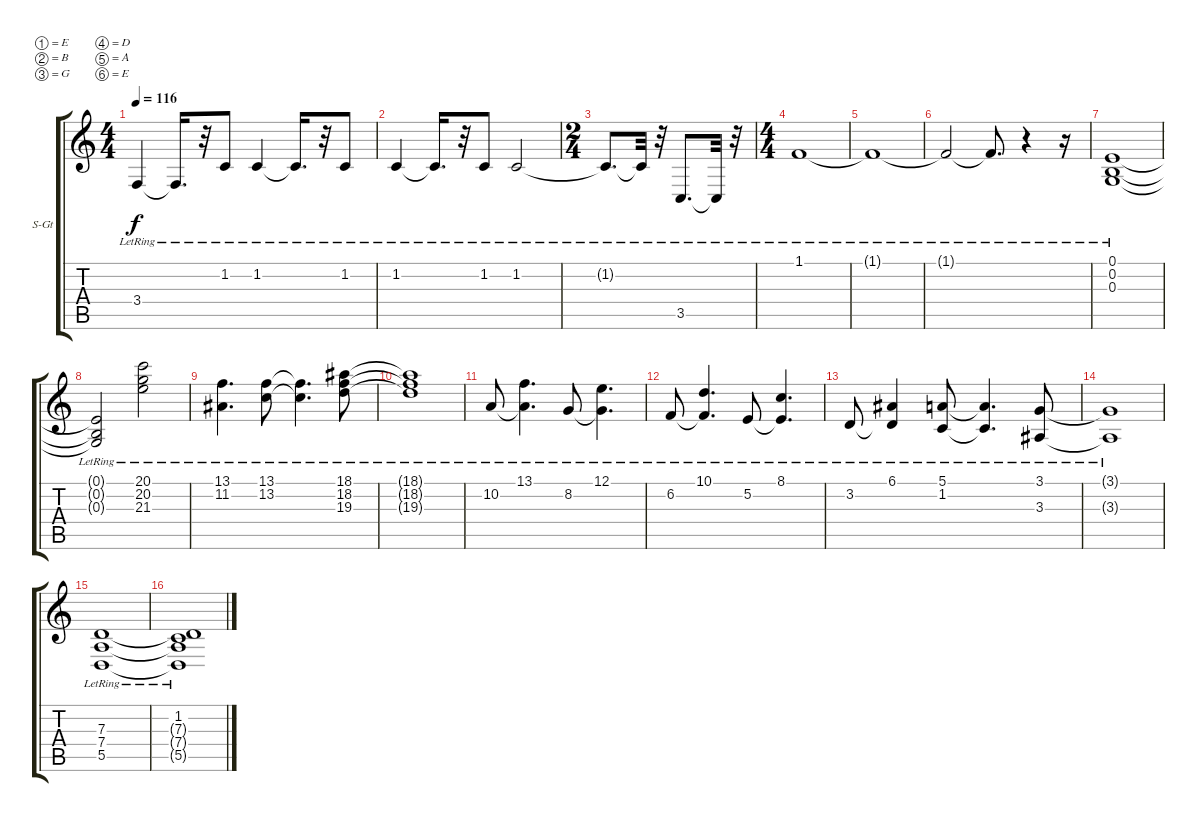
\bracketExtendMode groupsimilarinstruments
\firstSystemTrackNameOrientation horizontal
\otherSystemsTrackNameOrientation horizontal
\track ("piano bas" "S-Gt") {instrument acousticgrandpiano}
\staff {score tabs}
\tuning (E3 B2 G2 D2 A1 E1)
\displaytranspose 12
\ts (4 4)
\tempo 116
\clef g2
\ks c
3.4{lr}.4{dy f} 3.4{lr t}.16{d} r.32 1.2{lr}.8 1.2{lr}.4 1.2{lr t}.16{d} r.32 1.2{lr}.8 |
1.2{lr}.4 1.2{lr t}.16{d} r.32 1.2{lr}.8 1.2{lr}.2 |
\ts (2 4)
1.2{lr t}.8{d} 1.2{lr t}.32 r.32 3.5{lr}.8{d} 3.5{lr t}.32 r.32 |
\ts (4 4)
1.1{lr}.1 |
1.1{lr t}.1 |
1.1{lr t}.2 1.1{lr t}.8{d} r.4 r.16 |
(0.1{lr} 0.2{lr} 0.3{lr}).1 |
(0.1{lr t} 0.2{lr t} 0.3{lr t}).2 (20.1{lr} 20.2{lr} 21.3{lr}).2 |
(13.1{lr} 11.2{lr}).4{d} (13.1{lr} 13.2{lr}).8 (13.1{lr t} 13.2{lr t}).4{d} (18.1{lr} 18.2{lr} 19.3{lr}).8 |
(18.1{lr t} 18.2{lr t} 19.3{lr t}).1 |
10.2{lr}.8 (13.1{lr} 10.2{lr t}).4{d} 8.2{lr}.8 (12.1{lr} 8.2{lr t}).4{d} |
6.2{lr}.8 (10.1{lr} 6.2{lr t}).4{d} 5.2{lr}.8 (8.1{lr} 5.2{lr t}).4{d} |
3.2{lr}.8 (6.1{lr} 3.2{lr t}).4 (5.1{lr} 1.2{lr}).8 (5.1{lr t} 1.2{lr t}).4{d} (3.1{lr} 3.3{lr}).8 |
(3.1{lr t} 3.3{lr t}).1 |
(7.3{lr} 7.4{lr} 5.5{lr}).1 |
(1.2{lr} 7.3{lr t} 7.4{lr t} 5.5{lr t}).1
